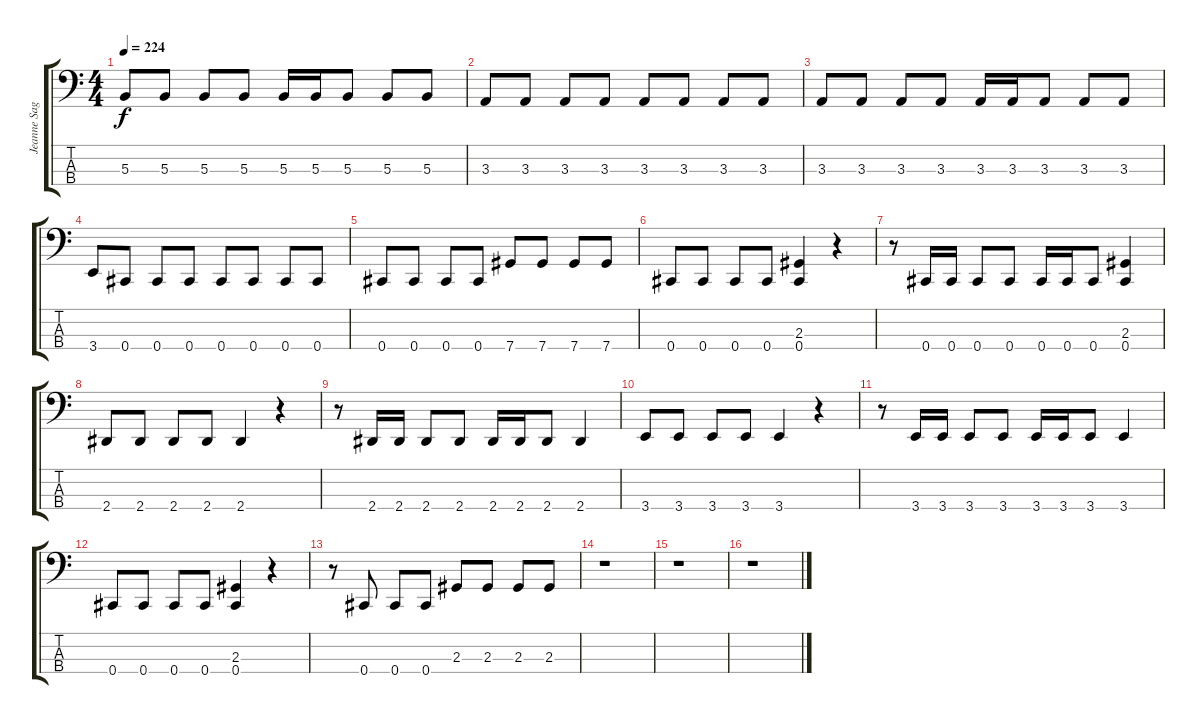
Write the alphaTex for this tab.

\track ("Jeanne Sagan" "Jeanne Sag") {instrument electricbasspick}
\staff {score tabs}
\tuning (E2 B1 Gb1 Db1) {hide}
\ts (4 4)
\tempo 224
\clef f4
\ks c
5.3.8{dy f} 5.3.8 5.3.8 5.3.8 5.3.16 5.3.16 5.3.8 5.3.8 5.3.8 |
3.3.8 3.3.8 3.3.8 3.3.8 3.3.8 3.3.8 3.3.8 3.3.8 |
3.3.8 3.3.8 3.3.8 3.3.8 3.3.16 3.3.16 3.3.8 3.3.8 3.3.8 |
3.4.8 0.4.8 0.4.8 0.4.8 0.4.8 0.4.8 0.4.8 0.4.8 |
0.4.8 0.4.8 0.4.8 0.4.8 7.4.8 7.4.8 7.4.8 7.4.8 |
0.4.8 0.4.8 0.4.8 0.4.8 (2.3 0.4).4 r.4 |
r.8 0.4.16 0.4.16 0.4.8 0.4.8 0.4.16 0.4.16 0.4.8 (2.3 0.4).4 |
2.4.8 2.4.8 2.4.8 2.4.8 2.4.4 r.4 |
r.8 2.4.16 2.4.16 2.4.8 2.4.8 2.4.16 2.4.16 2.4.8 2.4.4 |
3.4.8 3.4.8 3.4.8 3.4.8 3.4.4 r.4 |
r.8 3.4.16 3.4.16 3.4.8 3.4.8 3.4.16 3.4.16 3.4.8 3.4.4 |
0.4.8 0.4.8 0.4.8 0.4.8 (2.3 0.4).4 r.4 |
r.8 0.4.8 0.4.8 0.4.8 2.3.8 2.3.8 2.3.8 2.3.8 |
r.1 |
r.1 |
r.1
